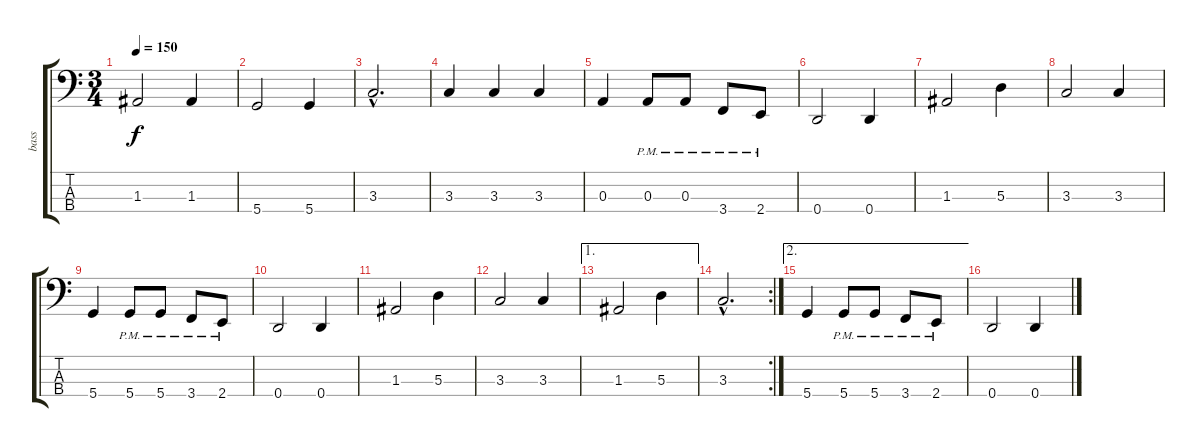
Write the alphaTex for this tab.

\track ("bass" "bass") {instrument electricbassfinger}
\staff {score tabs}
\tuning (G2 D2 A1 D1) {hide}
\ts (3 4)
\tempo 150
\clef f4
\ks c
1.3.2{dy f} 1.3.4 |
5.4.2 5.4.4 |
3.3{hac}.2{d} |
3.3.4 3.3.4 3.3.4 |
0.3.4 0.3{pm}.8 0.3{pm}.8 3.4{pm}.8 2.4{pm}.8 |
0.4.2 0.4.4 |
1.3.2 5.3.4 |
3.3.2 3.3.4 |
5.4.4 5.4{pm}.8 5.4{pm}.8 3.4{pm}.8 2.4{pm}.8 |
0.4.2 0.4.4 |
1.3.2 5.3.4 |
3.3.2 3.3.4 |
\ae 1
1.3.2 5.3.4 |
\rc 2
3.3{hac}.2{d} |
\ae 2
5.4.4 5.4{pm}.8 5.4{pm}.8 3.4{pm}.8 2.4{pm}.8 |
0.4.2 0.4.4
